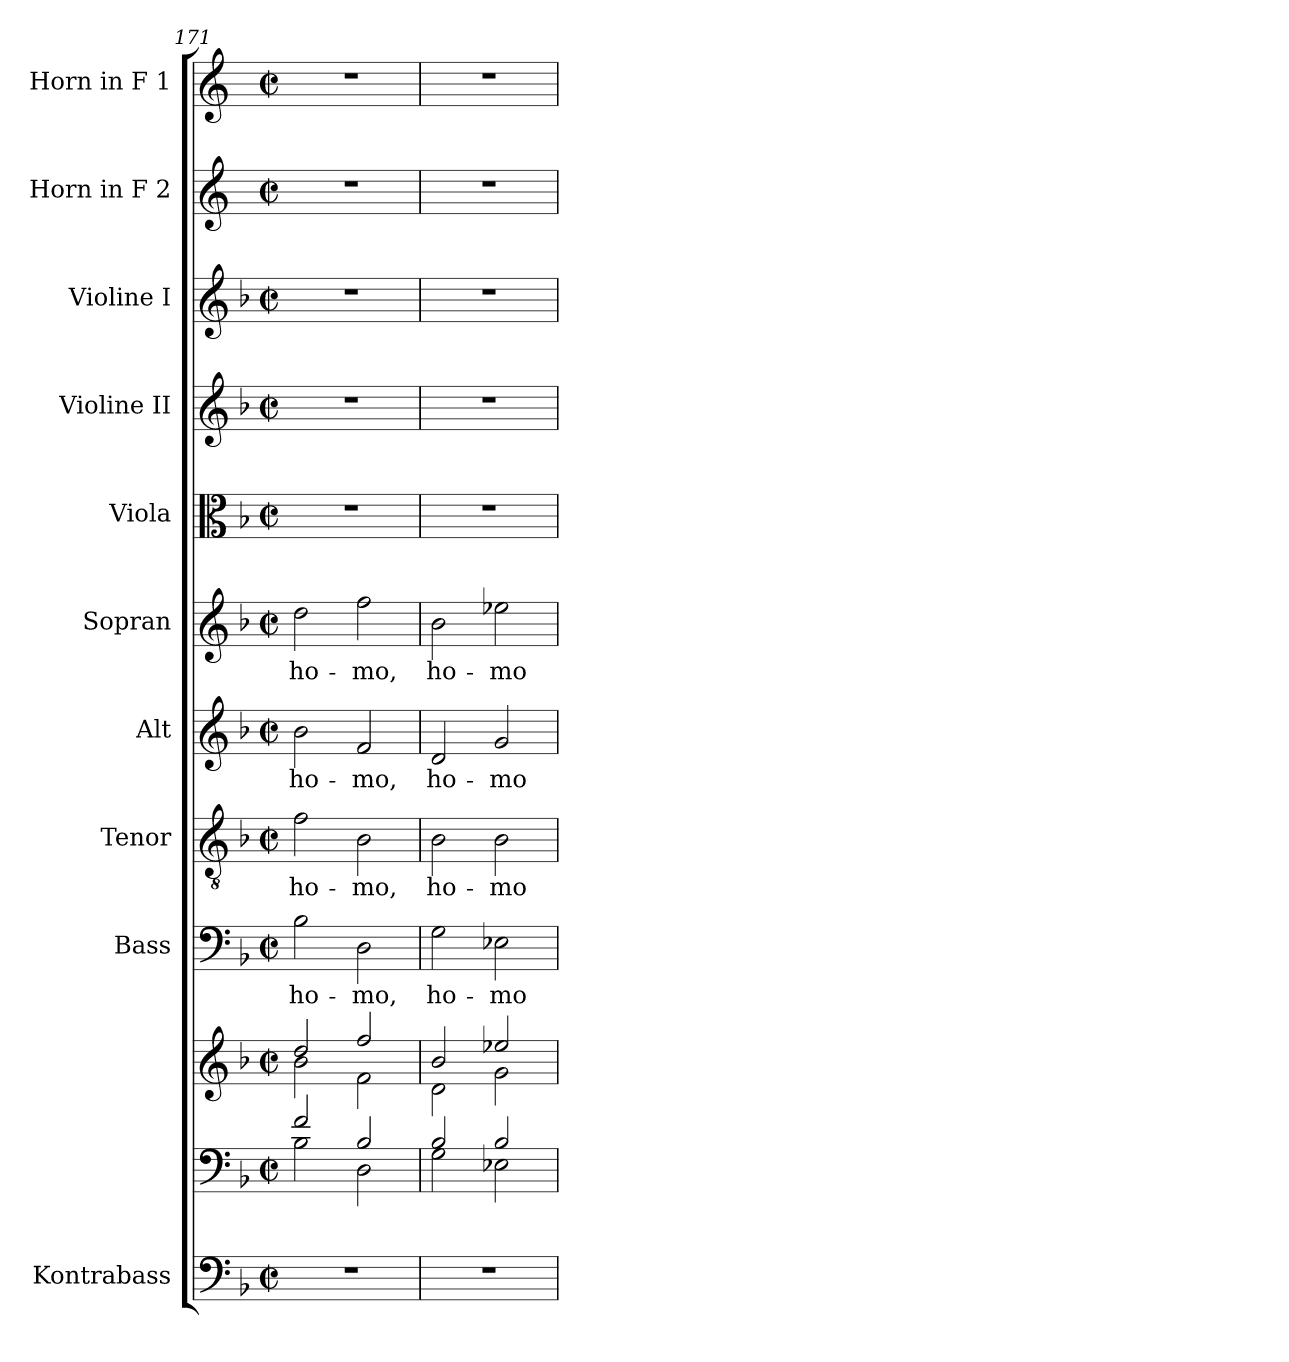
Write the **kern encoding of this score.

**kern	**kern	**kern	**kern	**text	**kern	**text	**kern	**text	**kern	**text	**kern	**kern	**kern	**kern	**kern
*part11	*part10	*part10	*part9	*part9	*part8	*part8	*part7	*part7	*part6	*part6	*part5	*part4	*part3	*part2	*part1
*staff12	*staff11	*staff10	*staff9	*staff9	*staff8	*staff8	*staff7	*staff7	*staff6	*staff6	*staff5	*staff4	*staff3	*staff2	*staff1
*I"Kontrabass	*	*	*I"Bass	*	*I"Tenor	*	*I"Alt	*	*I"Sopran	*	*I"Viola	*I"Violine II	*I"Violine I	*I"Horn in F 2	*I"Horn in F 1
*I'Kb.	*	*	*I'B	*	*I'T	*	*I'A	*	*I'S	*	*I'Vla.	*I'Vl. II	*I'Vl. I	*I'Hrn. 2	*I'Hrn. 1
*clefF4	*clefF4	*clefG2	*clefF4	*	*clefGv2	*	*clefG2	*	*clefG2	*	*clefC3	*clefG2	*clefG2	*clefG2	*clefG2
*ITrd7c12	*	*	*	*	*	*	*	*	*	*	*	*	*	*ITrd4c7	*ITrd4c7
*k[b-]	*k[b-]	*k[b-]	*k[b-]	*	*k[b-]	*	*k[b-]	*	*k[b-]	*	*k[b-]	*k[b-]	*k[b-]	*k[b-]	*k[b-]
*F:	*F:	*F:	*F:	*	*F:	*	*F:	*	*F:	*	*F:	*F:	*F:	*F:	*F:
*M2/2	*M2/2	*M2/2	*M2/2	*	*M2/2	*	*M2/2	*	*M2/2	*	*M2/2	*M2/2	*M2/2	*M2/2	*M2/2
*met(c|)	*met(c|)	*met(c|)	*met(c|)	*	*met(c|)	*	*met(c|)	*	*met(c|)	*	*met(c|)	*met(c|)	*met(c|)	*met(c|)	*met(c|)
=171	=171	=171	=171	=171	=171	=171	=171	=171	=171	=171	=171	=171	=171	=171	=171
*	*^	*^	*	*	*	*	*	*	*	*	*	*	*	*	*
!	!	!	!	!	!	!LO:LY:b	!	!LO:LY:b	!	!LO:LY:b	!	!LO:LY:b	!	!	!	!	!
1r	2f/	2B-\	2dd/	2b-\	2B-\	ho-	2f\	ho-	2b-\	ho-	2dd\	ho-	1r	1r	1r	1r	1r
!	!	!	!	!	!	!LO:LY:b	!	!LO:LY:b	!	!LO:LY:b	!	!LO:LY:b	!	!	!	!	!
.	2B-/	2D\	2ff/	2f\	2D\	-mo,	2B-\	-mo,	2f/	-mo,	2ff\	-mo,	.	.	.	.	.
=172	=172	=172	=172	=172	=172	=172	=172	=172	=172	=172	=172	=172	=172	=172	=172	=172	=172
!	!	!	!	!	!	!LO:LY:b	!	!LO:LY:b	!	!LO:LY:b	!	!LO:LY:b	!	!	!	!	!
1r	2B-/	2G\	2b-/	2d\	2G\	ho-	2B-\	ho-	2d/	ho-	2b-\	ho-	1r	1r	1r	1r	1r
!	!	!	!	!	!	!LO:LY:b	!	!LO:LY:b	!	!LO:LY:b	!	!LO:LY:b	!	!	!	!	!
.	2B-/	2E-X\	2ee-X/	2g\	2E-X\	-mo	2B-\	-mo	2g/	-mo	2ee-X\	-mo	.	.	.	.	.
*	*v	*v	*	*	*	*	*	*	*	*	*	*	*	*	*	*	*
*	*	*v	*v	*	*	*	*	*	*	*	*	*	*	*	*	*
=	=	=	=	=	=	=	=	=	=	=	=	=	=	=	=
*-	*-	*-	*-	*-	*-	*-	*-	*-	*-	*-	*-	*-	*-	*-	*-
